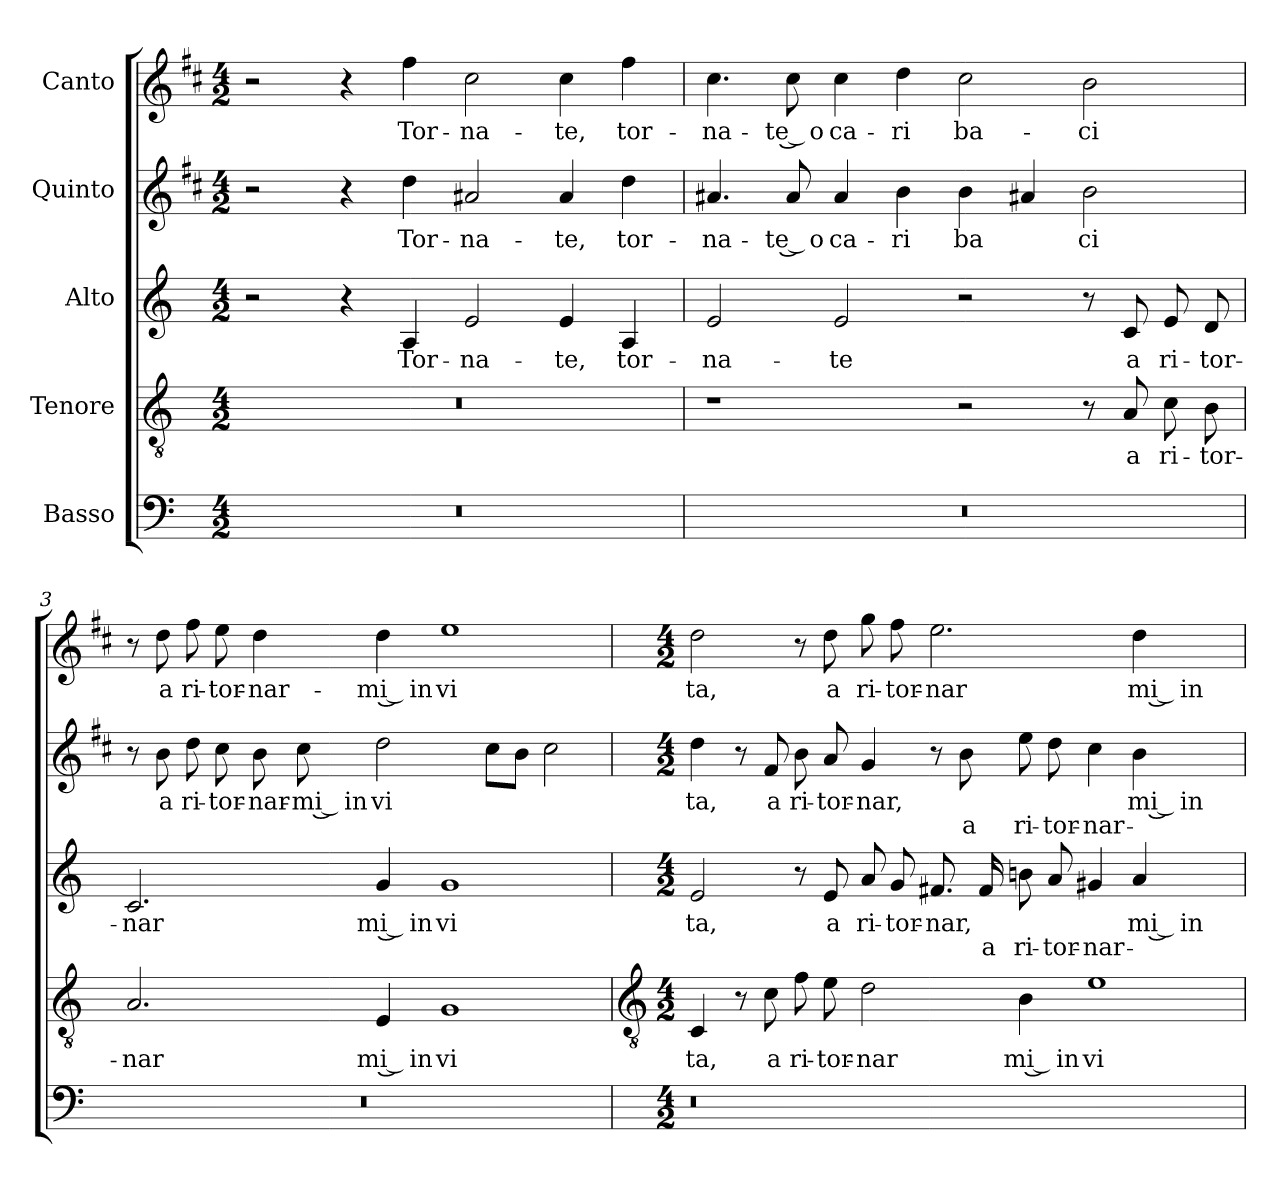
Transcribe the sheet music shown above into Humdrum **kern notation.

**kern	**kern	**text	**kern	**text	**text	**kern	**text	**text	**kern	**text
*part5	*part4	*part4	*part3	*part3	*part3	*part2	*part2	*part2	*part1	*part1
*staff5	*staff4	*staff4	*staff3	*staff3	*staff3	*staff2	*staff2	*staff2	*staff1	*staff1
*I"Basso	*I"Tenore	*	*I"Alto	*	*	*I"Quinto	*	*	*I"Canto	*
*clefF4	*clefGv2	*	*clefG2	*	*	*clefG2	*	*	*clefG2	*
*	*	*	*	*	*	*ITrd1c2	*	*	*ITrd1c2	*
*k[]	*k[]	*	*k[]	*	*	*k[]	*	*	*k[]	*
*C:	*C:	*	*C:	*	*	*C:	*	*	*C:	*
*M4/2	*M4/2	*	*M4/2	*	*	*M4/2	*	*	*M4/2	*
=1	=1	=1	=1	=1	=1	=1	=1	=1	=1	=1
0r	0r	.	2r	.	.	2r	.	.	2r	.
.	.	.	4r	.	.	4r	.	.	4r	.
!	!	!	!	!LO:LY:b	!	!	!LO:LY:b	!	!	!LO:LY:b
.	.	.	4A	Tor-	.	4cc	Tor-	.	4ee	Tor-
!	!	!	!	!LO:LY:b	!	!	!LO:LY:b	!	!	!LO:LY:b
.	.	.	2e	-na-	.	2g#X	-na-	.	2b	-na-
!	!	!	!	!LO:LY:b	!	!	!LO:LY:b	!	!	!LO:LY:b
.	.	.	4e	-te,	.	4g#	-te,	.	4b	-te,
!	!	!	!	!LO:LY:b	!	!	!LO:LY:b	!	!	!LO:LY:b
.	.	.	4A	tor-	.	4cc	tor-	.	4ee	tor-
=2	=2	=2	=2	=2	=2	=2	=2	=2	=2	=2
!	!	!	!	!LO:LY:b	!	!	!LO:LY:b	!	!	!LO:LY:b
0r	1r	.	2e	-na-	.	4.g#X	-na-	.	4.b	-na-
!	!	!	!	!	!	!	!LO:LY:b	!	!	!LO:LY:b
.	.	.	.	.	.	8g#	-te͜ o	.	8b	-te͜ o
!	!	!	!	!LO:LY:b	!	!	!LO:LY:b	!	!	!LO:LY:b
.	.	.	2e	-te	.	4g#	ca-	.	4b	ca-
!	!	!	!	!	!	!	!LO:LY:b	!	!	!LO:LY:b
.	.	.	.	.	.	4a	-ri	.	4cc	-ri
!	!	!	!	!	!	!	!LO:LY:b	!	!	!LO:LY:b
.	2r	.	2r	.	.	4a	ba	.	2b	ba-
.	.	.	.	.	.	4g#X	.	.	.	.
!	!	!	!	!	!	!	!LO:LY:b	!	!	!LO:LY:b
.	8r	.	8r	.	.	2a	ci	.	2a	-ci
!	!	!LO:LY:b	!	!LO:LY:b	!	!	!	!	!	!
.	8A	a	8c	a	.	.	.	.	.	.
!	!	!LO:LY:b	!	!LO:LY:b	!	!	!	!	!	!
.	8c	ri-	8e	ri-	.	.	.	.	.	.
!	!	!LO:LY:b	!	!LO:LY:b	!	!	!	!	!	!
.	8B	-tor-	8d	-tor-	.	.	.	.	.	.
=3	=3	=3	=3	=3	=3	=3	=3	=3	=3	=3
!	!	!LO:LY:b	!	!LO:LY:b	!	!	!	!	!	!
0r	2.A	-nar	2.c	-nar	.	8r	.	.	8r	.
!	!	!	!	!	!	!	!LO:LY:b	!	!	!LO:LY:b
.	.	.	.	.	.	8a	a	.	8cc	a
!	!	!	!	!	!	!	!LO:LY:b	!	!	!LO:LY:b
.	.	.	.	.	.	8cc	ri-	.	8ee	ri-
!	!	!	!	!	!	!	!LO:LY:b	!	!	!LO:LY:b
.	.	.	.	.	.	8b	-tor-	.	8dd	-tor-
!	!	!	!	!	!	!	!LO:LY:b	!	!	!LO:LY:b
.	.	.	.	.	.	8a	-nar-	.	4cc	-nar-
!	!	!	!	!	!	!	!LO:LY:b	!	!	!
.	.	.	.	.	.	8b	-mi͜ in	.	.	.
!	!	!LO:LY:b	!	!LO:LY:b	!	!	!LO:LY:b	!	!	!LO:LY:b
.	4E	mi͜ in	4g	mi͜ in	.	2cc	vi	.	4cc	-mi͜ in
!	!	!LO:LY:b	!	!LO:LY:b	!	!	!	!	!	!LO:LY:b
.	1G	vi	1g	vi	.	.	.	.	1dd	vi
.	.	.	.	.	.	8bL	.	.	.	.
.	.	.	.	.	.	8aJ	.	.	.	.
.	.	.	.	.	.	2b	.	.	.	.
!!LO:LB:g=z
=4	=4	=4	=4	=4	=4	=4	=4	=4	=4	=4
*	*clefGv2	*	*	*	*	*	*	*	*	*
*M4/2	*M4/2	*	*M4/2	*	*	*M4/2	*	*	*M4/2	*
!	!	!LO:LY:b	!	!LO:LY:b	!	!	!LO:LY:b	!	!	!LO:LY:b
0r	4C	ta,	2e	ta,	.	4cc	ta,	.	2cc	ta,
.	8r	.	.	.	.	8r	.	.	.	.
!	!	!LO:LY:b	!	!	!	!	!LO:LY:b	!	!	!
.	8c	a	.	.	.	8e	a	.	.	.
!	!	!LO:LY:b	!	!	!	!	!LO:LY:b	!	!	!
.	8f	ri-	8r	.	.	8a	ri-	.	8r	.
!	!	!LO:LY:b	!	!LO:LY:b	!	!	!LO:LY:b	!	!	!LO:LY:b
.	8e	-tor-	8e	a	.	8g	-tor-	.	8cc	a
!	!	!LO:LY:b	!	!LO:LY:b	!	!	!LO:LY:b	!	!	!LO:LY:b
.	2d	-nar	8a	ri-	.	4f	-nar,	.	8ff	ri-
!	!	!	!	!LO:LY:b	!	!	!	!	!	!LO:LY:b
.	.	.	8g	-tor-	.	.	.	.	8ee	-tor-
!	!	!	!	!LO:LY:b	!	!	!	!	!	!LO:LY:b
.	.	.	8.f#X	-nar,	.	8r	.	.	2.dd	-nar
!	!	!	!	!	!	!	!	!LO:LY:b	!	!
.	.	.	.	.	.	8a	.	a	.	.
!	!	!	!	!	!LO:LY:b	!	!	!	!	!
.	.	.	16f#	.	a	.	.	.	.	.
!	!	!LO:LY:b	!	!	!LO:LY:b	!	!	!LO:LY:b	!	!
.	4B	mi͜ in	8bn	.	ri-	8dd	.	ri-	.	.
!	!	!	!	!	!LO:LY:b	!	!	!LO:LY:b	!	!
.	.	.	8a	.	-tor-	8cc	.	-tor-	.	.
!	!	!LO:LY:b	!	!	!LO:LY:b	!	!	!LO:LY:b	!	!
.	1e	vi	4g#X	.	-nar -	4b	.	-nar -	.	.
!	!	!	!	!LO:LY:b	!	!	!LO:LY:b	!	!	!LO:LY:b
.	.	.	4a	mi͜ in	.	4a	mi͜ in	.	4cc	mi͜ in
2ryy	.	.	2ryy	.	.	2ryy	.	.	2ryy	.
=	=	=	=	=	=	=	=	=	=	=
*-	*-	*-	*-	*-	*-	*-	*-	*-	*-	*-
